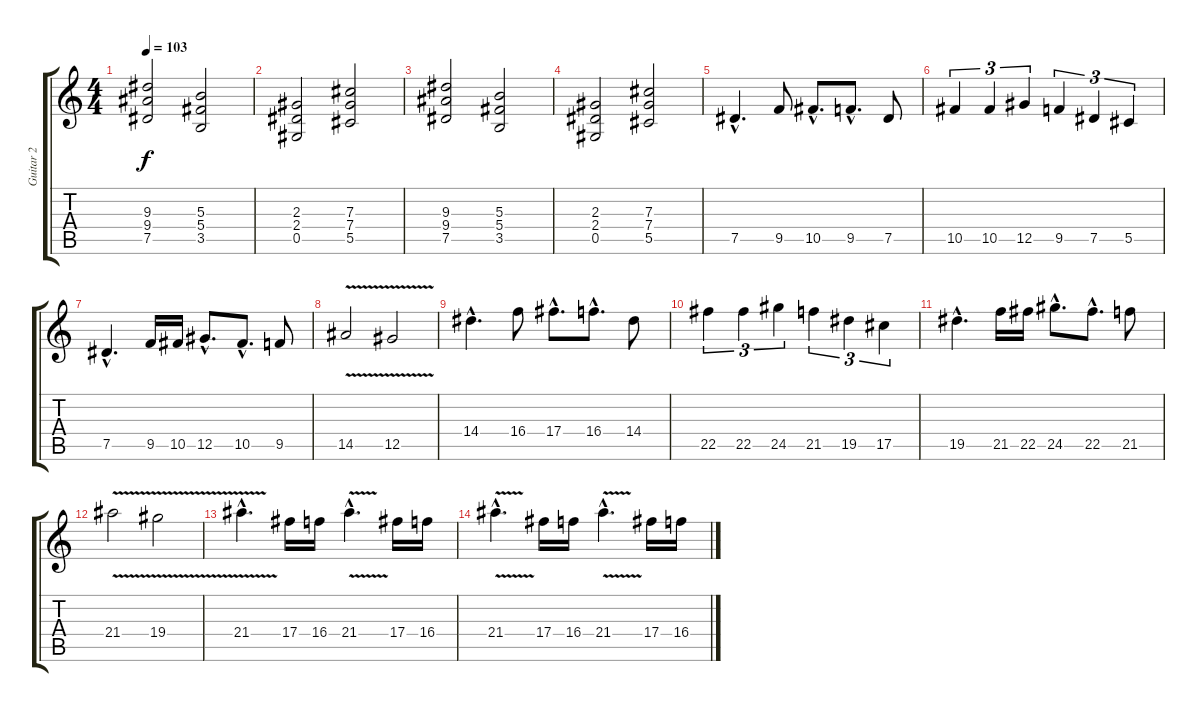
\track ("Guitar 2" "Guitar 2") {instrument overdrivenguitar}
\staff {score tabs}
\tuning (Eb4 Bb3 Gb3 Db3 Ab2 Eb2) {hide}
\ts (4 4)
\tempo 103
\clef g2
\ks c
(9.3 9.4 7.5).2{dy f} (5.3 5.4 3.5).2 |
(2.3 2.4 0.5).2 (7.3 7.4 5.5).2 |
(9.3 9.4 7.5).2 (5.3 5.4 3.5).2 |
(2.3 2.4 0.5).2 (7.3 7.4 5.5).2 |
7.5{hac}.4{d} 9.5.8 10.5{hac}.8{d} 9.5{hac}.8{d} 7.5.8 |
10.5.4{tu (3 2)} 10.5.4{tu (3 2)} 12.5.4{tu (3 2)} 9.5.4{tu (3 2)} 7.5.4{tu (3 2)} 5.5.4{tu (3 2)} |
7.5{hac}.4{d} 9.5.16 10.5.16 12.5{hac}.8{d} 10.5{hac}.8{d} 9.5.8 |
14.5{v}.2 12.5{v}.2 |
14.4{hac}.4{d} 16.4.8 17.4{hac}.8{d} 16.4{hac}.8{d} 14.4.8 |
22.5.4{tu (3 2)} 22.5.4{tu (3 2)} 24.5.4{tu (3 2)} 21.5.4{tu (3 2)} 19.5.4{tu (3 2)} 17.5.4{tu (3 2)} |
19.5{hac}.4{d} 21.5.16 22.5.16 24.5{hac}.8{d} 22.5{hac}.8{d} 21.5.8 |
21.4{v}.2 19.4{v}.2 |
21.4{v hac}.4{d volume 1} 17.4.16 16.4.16 21.4{v hac}.4{d} 17.4.16 16.4.16 |
21.4{v hac}.4{d} 17.4.16 16.4.16 21.4{v hac}.4{d} 17.4.16 16.4.16
